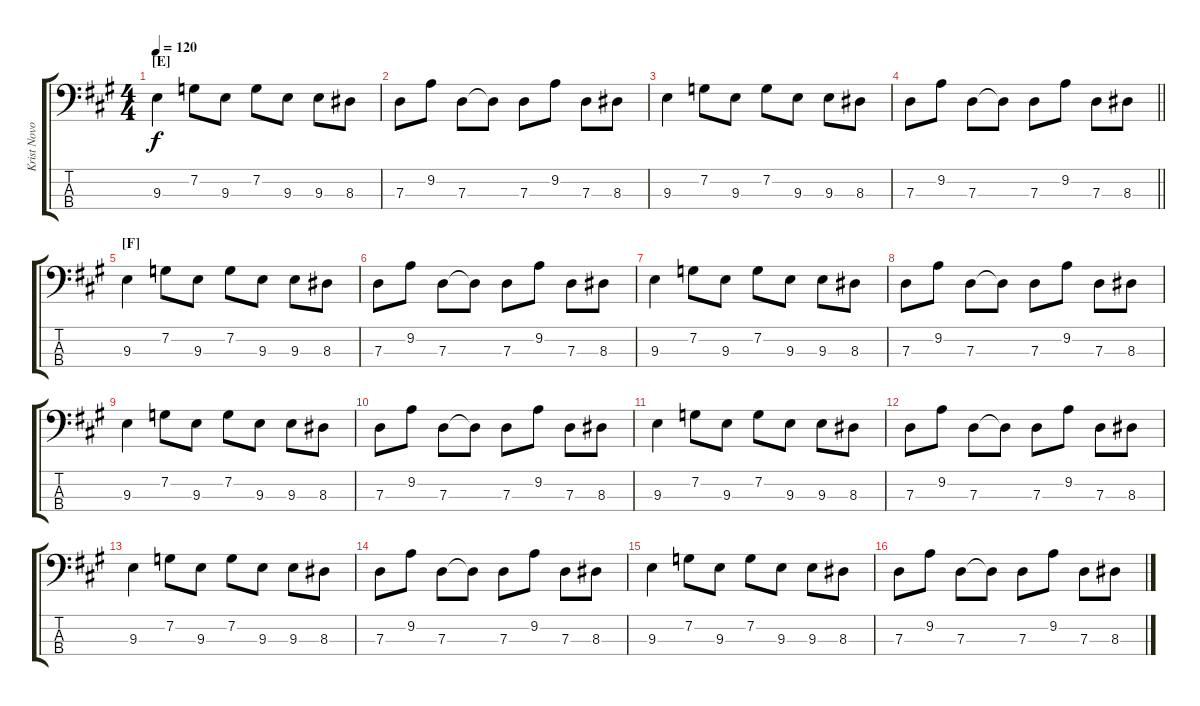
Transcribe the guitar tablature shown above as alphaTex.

\track ("Krist Novoselic" "Krist Novo") {instrument electricbasspick}
\staff {score tabs}
\tuning (F2 C2 G1 D1) {hide}
\ts (4 4)
\section ("" "[E]")
\tempo 120
\clef f4
\ks f#minor
9.3.4{dy f} 7.2.8 9.3.8 7.2.8 9.3.8 9.3.8 8.3.8 |
7.3.8 9.2.8 7.3.8 7.3{t}.8 7.3.8 9.2.8 7.3.8 8.3.8 |
9.3.4 7.2.8 9.3.8 7.2.8 9.3.8 9.3.8 8.3.8 |
\barLineRight lightlight
7.3.8 9.2.8 7.3.8 7.3{t}.8 7.3.8 9.2.8 7.3.8 8.3.8 |
\section ("" "[F]")
9.3.4 7.2.8 9.3.8 7.2.8 9.3.8 9.3.8 8.3.8 |
7.3.8 9.2.8 7.3.8 7.3{t}.8 7.3.8 9.2.8 7.3.8 8.3.8 |
9.3.4 7.2.8 9.3.8 7.2.8 9.3.8 9.3.8 8.3.8 |
7.3.8 9.2.8 7.3.8 7.3{t}.8 7.3.8 9.2.8 7.3.8 8.3.8 |
9.3.4 7.2.8 9.3.8 7.2.8 9.3.8 9.3.8 8.3.8 |
7.3.8 9.2.8 7.3.8 7.3{t}.8 7.3.8 9.2.8 7.3.8 8.3.8 |
9.3.4 7.2.8 9.3.8 7.2.8 9.3.8 9.3.8 8.3.8 |
7.3.8 9.2.8 7.3.8 7.3{t}.8 7.3.8 9.2.8 7.3.8 8.3.8 |
9.3.4 7.2.8 9.3.8 7.2.8 9.3.8 9.3.8 8.3.8 |
7.3.8 9.2.8 7.3.8 7.3{t}.8 7.3.8 9.2.8 7.3.8 8.3.8 |
9.3.4 7.2.8 9.3.8 7.2.8 9.3.8 9.3.8 8.3.8 |
7.3.8 9.2.8 7.3.8 7.3{t}.8 7.3.8 9.2.8 7.3.8 8.3.8
